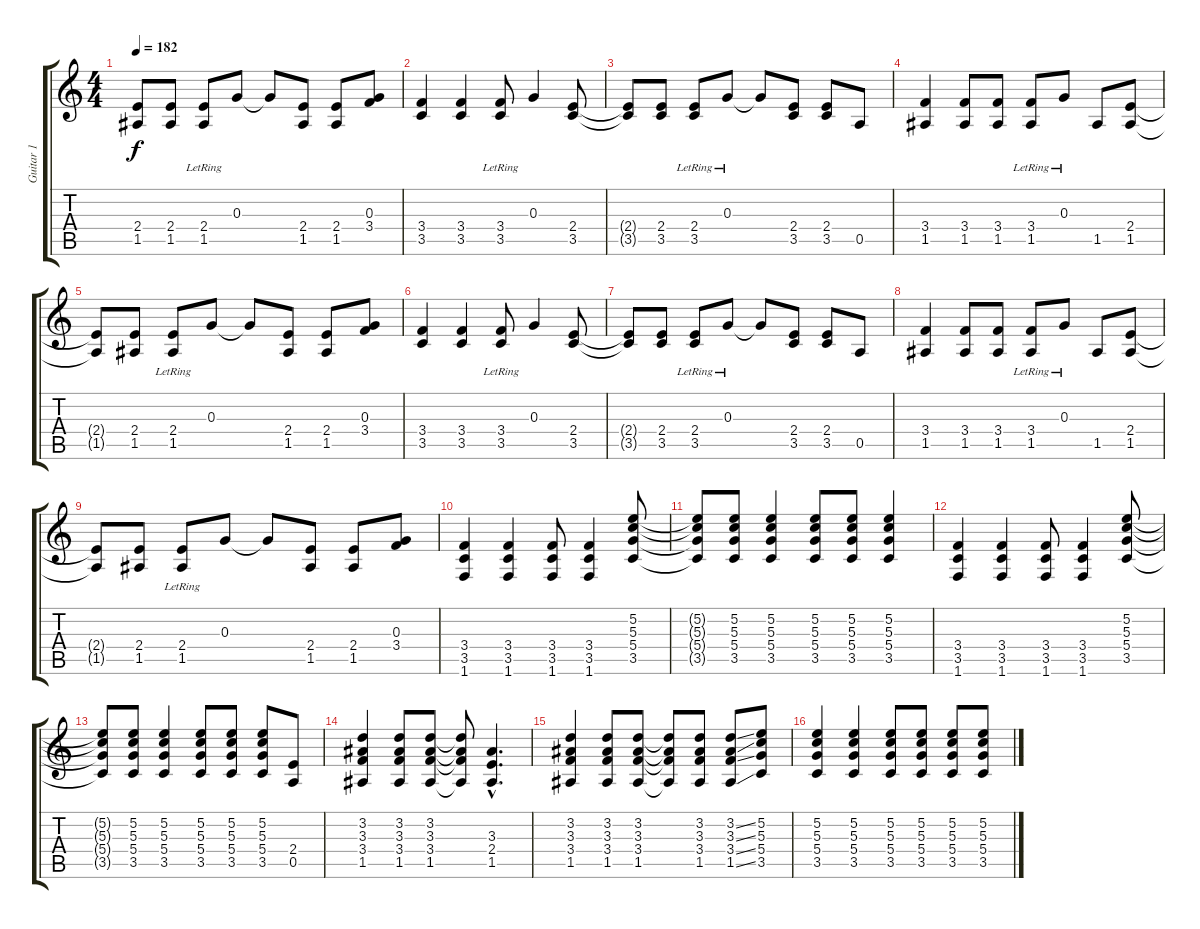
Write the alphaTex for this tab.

\track ("Guitar 1" "Guitar 1") {instrument overdrivenguitar}
\staff {score tabs}
\tuning (E4 B3 G3 D3 A2 E2) {hide}
\ts (4 4)
\tempo 182
\clef g2
\ks c
(2.4{t} 1.5{t}).8{dy f} (2.4 1.5).8 (2.4{lr} 1.5{lr}).8 0.3.8 0.3{t}.8 (2.4 1.5).8 (2.4 1.5).8 (0.3 3.4).8 |
(3.4 3.5).4 (3.4 3.5).4 (3.4{lr} 3.5{lr}).8 0.3.4 (2.4 3.5).8 |
(2.4{t} 3.5{t}).8 (2.4 3.5).8 (2.4{lr} 3.5{lr}).8 0.3{lr}.8 0.3{t}.8 (2.4 3.5).8 (2.4 3.5).8 0.5.8 |
(3.4 1.5).4 (3.4 1.5).8 (3.4 1.5).8 (3.4{lr} 1.5{lr}).8 0.3{lr}.8 1.5.8 (2.4 1.5).8 |
(2.4{t} 1.5{t}).8 (2.4 1.5).8 (2.4{lr} 1.5{lr}).8 0.3.8 0.3{t}.8 (2.4 1.5).8 (2.4 1.5).8 (0.3 3.4).8 |
(3.4 3.5).4 (3.4 3.5).4 (3.4{lr} 3.5{lr}).8 0.3.4 (2.4 3.5).8 |
(2.4{t} 3.5{t}).8 (2.4 3.5).8 (2.4{lr} 3.5{lr}).8 0.3{lr}.8 0.3{t}.8 (2.4 3.5).8 (2.4 3.5).8 0.5.8 |
(3.4 1.5).4 (3.4 1.5).8 (3.4 1.5).8 (3.4{lr} 1.5{lr}).8 0.3{lr}.8 1.5.8 (2.4 1.5).8 |
(2.4{t} 1.5{t}).8 (2.4 1.5).8 (2.4{lr} 1.5{lr}).8 0.3.8 0.3{t}.8 (2.4 1.5).8 (2.4 1.5).8 (0.3 3.4).8 |
(3.4 3.5 1.6).4 (3.4 3.5 1.6).4 (3.4 3.5 1.6).8 (3.4 3.5 1.6).4 (5.2 5.3 5.4 3.5).8 |
(5.2{t} 5.3{t} 5.4{t} 3.5{t}).8 (5.2 5.3 5.4 3.5).8 (5.2 5.3 5.4 3.5).4 (5.2 5.3 5.4 3.5).8 (5.2 5.3 5.4 3.5).8 (5.2 5.3 5.4 3.5).4 |
(3.4 3.5 1.6).4 (3.4 3.5 1.6).4 (3.4 3.5 1.6).8 (3.4 3.5 1.6).4 (5.2 5.3 5.4 3.5).8 |
(5.2{t} 5.3{t} 5.4{t} 3.5{t}).8 (5.2 5.3 5.4 3.5).8 (5.2 5.3 5.4 3.5).4 (5.2 5.3 5.4 3.5).8 (5.2 5.3 5.4 3.5).8 (5.2 5.3 5.4 3.5).8 (2.4 0.5).8 |
(3.2 3.3 3.4 1.5).4 (3.2 3.3 3.4 1.5).8 (3.2 3.3 3.4 1.5).8 (3.2{t} 3.3{t} 3.4{t} 1.5{t}).8 (3.3{hac} 2.4{hac} 1.5{hac}).4{d} |
(3.2 3.3 3.4 1.5).4 (3.2 3.3 3.4 1.5).8 (3.2 3.3 3.4 1.5).8 (3.2{t} 3.3{t} 3.4{t} 1.5{t}).8 (3.2 3.3 3.4 1.5).8 (3.2{ss} 3.3{ss} 3.4{ss} 1.5{ss}).8 (5.2 5.3 5.4 3.5).8 |
(5.2 5.3 5.4 3.5).4 (5.2 5.3 5.4 3.5).4 (5.2 5.3 5.4 3.5).8 (5.2 5.3 5.4 3.5).8 (5.2 5.3 5.4 3.5).8 (5.2 5.3 5.4 3.5).8
